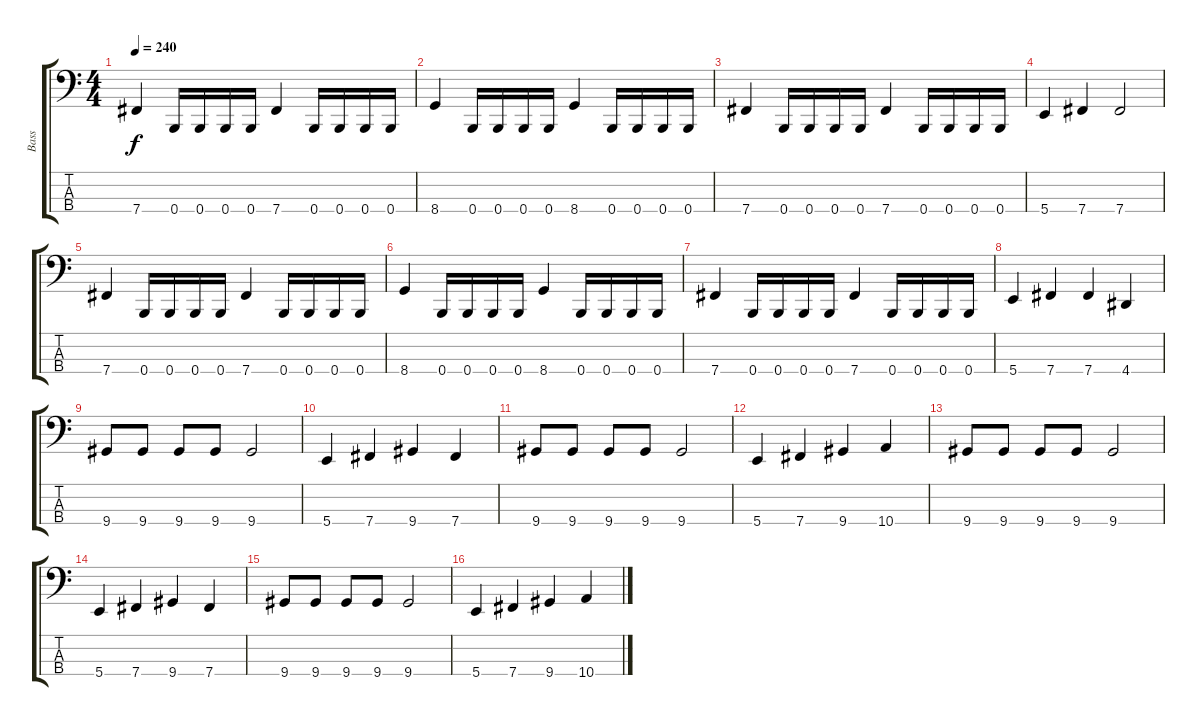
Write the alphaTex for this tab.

\track ("Bass" "Bass") {instrument electricbasspick}
\staff {score tabs}
\tuning (D2 A1 E1 B0) {hide}
\ts (4 4)
\tempo 240
\clef f4
\ks c
7.4.4{dy f} 0.4.16 0.4.16 0.4.16 0.4.16 7.4.4 0.4.16 0.4.16 0.4.16 0.4.16 |
8.4.4 0.4.16 0.4.16 0.4.16 0.4.16 8.4.4 0.4.16 0.4.16 0.4.16 0.4.16 |
7.4.4 0.4.16 0.4.16 0.4.16 0.4.16 7.4.4 0.4.16 0.4.16 0.4.16 0.4.16 |
5.4.4 7.4.4 7.4.2 |
7.4.4 0.4.16 0.4.16 0.4.16 0.4.16 7.4.4 0.4.16 0.4.16 0.4.16 0.4.16 |
8.4.4 0.4.16 0.4.16 0.4.16 0.4.16 8.4.4 0.4.16 0.4.16 0.4.16 0.4.16 |
7.4.4 0.4.16 0.4.16 0.4.16 0.4.16 7.4.4 0.4.16 0.4.16 0.4.16 0.4.16 |
5.4.4 7.4.4 7.4.4 4.4.4 |
9.4.8 9.4.8 9.4.8 9.4.8 9.4.2 |
5.4.4 7.4.4 9.4.4 7.4.4 |
9.4.8 9.4.8 9.4.8 9.4.8 9.4.2 |
5.4.4 7.4.4 9.4.4 10.4.4 |
9.4.8 9.4.8 9.4.8 9.4.8 9.4.2 |
5.4.4 7.4.4 9.4.4 7.4.4 |
9.4.8 9.4.8 9.4.8 9.4.8 9.4.2 |
5.4.4 7.4.4 9.4.4 10.4.4
